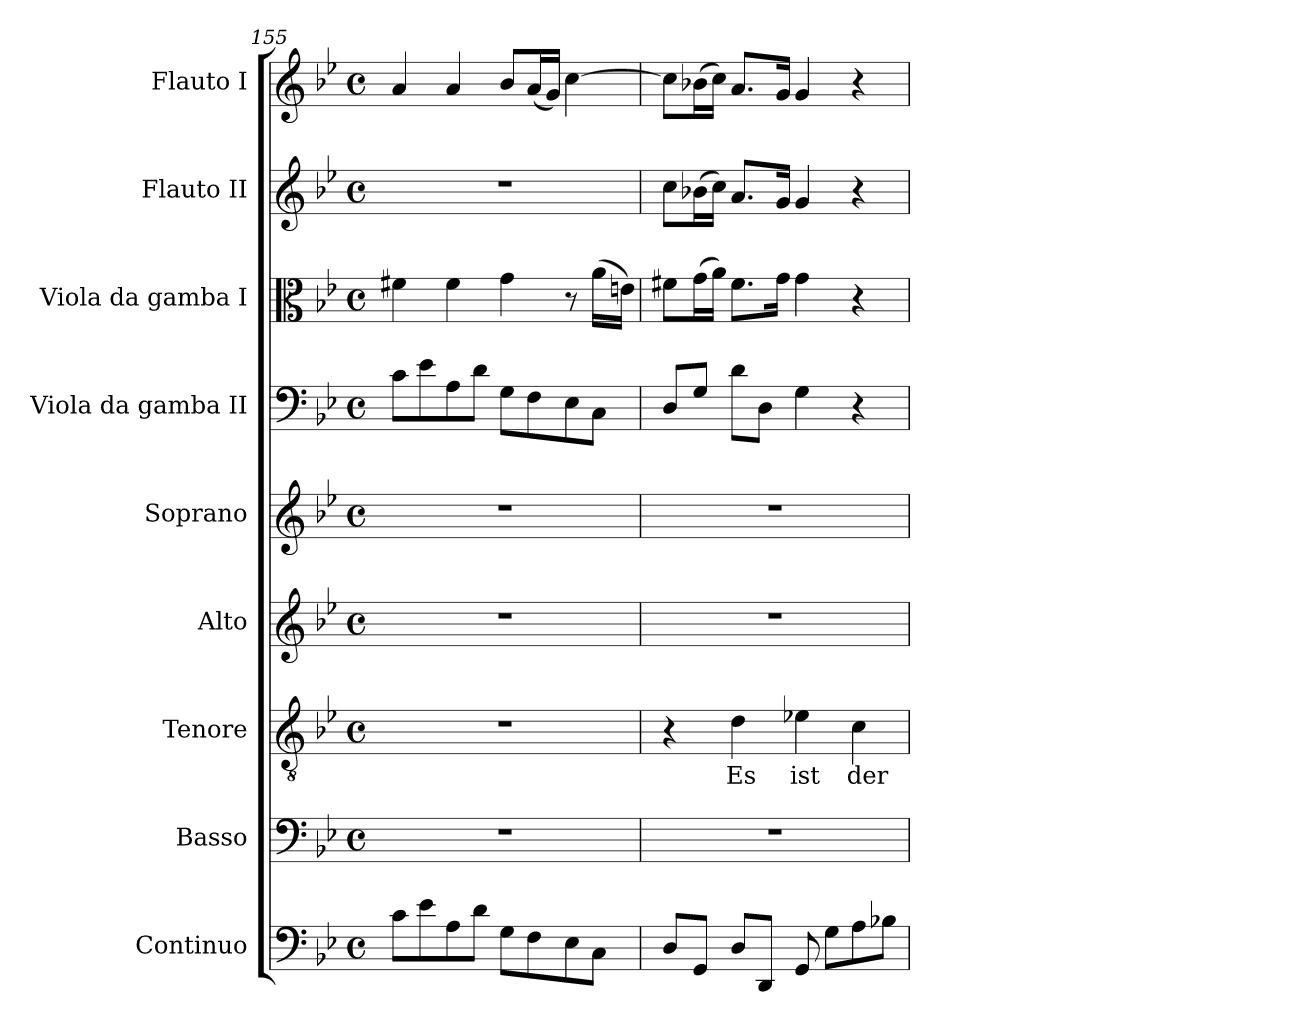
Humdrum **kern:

**kern	**kern	**kern	**text	**kern	**kern	**kern	**kern	**kern	**kern
*part9	*part8	*part7	*part7	*part6	*part5	*part4	*part3	*part2	*part1
*staff9	*staff8	*staff7	*staff7	*staff6	*staff5	*staff4	*staff3	*staff2	*staff1
*I"Continuo	*I"Basso	*I"Tenore	*	*I"Alto	*I"Soprano	*I"Viola da gamba II	*I"Viola da gamba I	*I"Flauto II	*I"Flauto I
*clefF4	*clefF4	*clefGv2	*	*clefG2	*clefG2	*clefF4	*clefC3	*clefG2	*clefG2
*	*	*ITrd7c12	*	*	*	*	*	*	*
*k[b-e-]	*k[b-e-]	*k[b-e-]	*	*k[b-e-]	*k[b-e-]	*k[b-e-]	*k[b-e-]	*k[b-e-]	*k[b-e-]
*B-:	*B-:	*B-:	*	*B-:	*B-:	*B-:	*B-:	*B-:	*B-:
*M4/4	*M4/4	*M4/4	*	*M4/4	*M4/4	*M4/4	*M4/4	*M4/4	*M4/4
*met(c)	*met(c)	*met(c)	*	*met(c)	*met(c)	*met(c)	*met(c)	*met(c)	*met(c)
=155	=155	=155	=155	=155	=155	=155	=155	=155	=155
8ci\L	1r	1r	.	1r	1r	8ci\L	4f#Xi\	1r	4ai/
8e-i\	.	.	.	.	.	8e-i\	.	.	.
8Ai\	.	.	.	.	.	8Ai\	4f#i\	.	4ai/
8di\J	.	.	.	.	.	8di\J	.	.	.
8Gi\L	.	.	.	.	.	8Gi\L	4gi\	.	8b-i/L
8Fi\	.	.	.	.	.	8Fi\	.	.	(16ai/L
.	.	.	.	.	.	.	.	.	16gi/JJ)
8E-i\	.	.	.	.	.	8E-i\	8r	.	[4cci\
8Ci\J	.	.	.	.	.	8Ci\J	(16ai\LL	.	.
.	.	.	.	.	.	.	16eni\JJ)	.	.
=156	=156	=156	=156	=156	=156	=156	=156	=156	=156
8Di/L	1r	4r	.	1r	1r	8Di/L	8f#Xi\L	8cci\L	8cci\L]
8GGi/J	.	.	.	.	.	8Gi/J	(16gi\L	(16b-Xi\L	(16b-Xi\L
.	.	.	.	.	.	.	16ai\JJ)	16cci\JJ)	16cci\JJ)
!	!	!	!LO:LY:b:color=#000000	!	!	!	!	!	!
8Di/L	.	4Di\	Es	.	.	8di\L	8.f#i\L	8.ai/L	8.ai/L
8DDi/J	.	.	.	.	.	8Di\J	.	.	.
.	.	.	.	.	.	.	16gi\Jk	16gi/Jk	16gi/Jk
!	!	!	!LO:LY:b:color=#000000	!	!	!	!	!	!
8GGi/	.	4E-Xi\	ist	.	.	4Gi\	4gi\	4gi/	4gi/
8Gi\L	.	.	.	.	.	.	.	.	.
!	!	!	!LO:LY:b:color=#000000	!	!	!	!	!	!
8Ai\	.	4Ci\	der	.	.	4r	4r	4r	4r
8B-Xi\J	.	.	.	.	.	.	.	.	.
=	=	=	=	=	=	=	=	=	=
*-	*-	*-	*-	*-	*-	*-	*-	*-	*-
